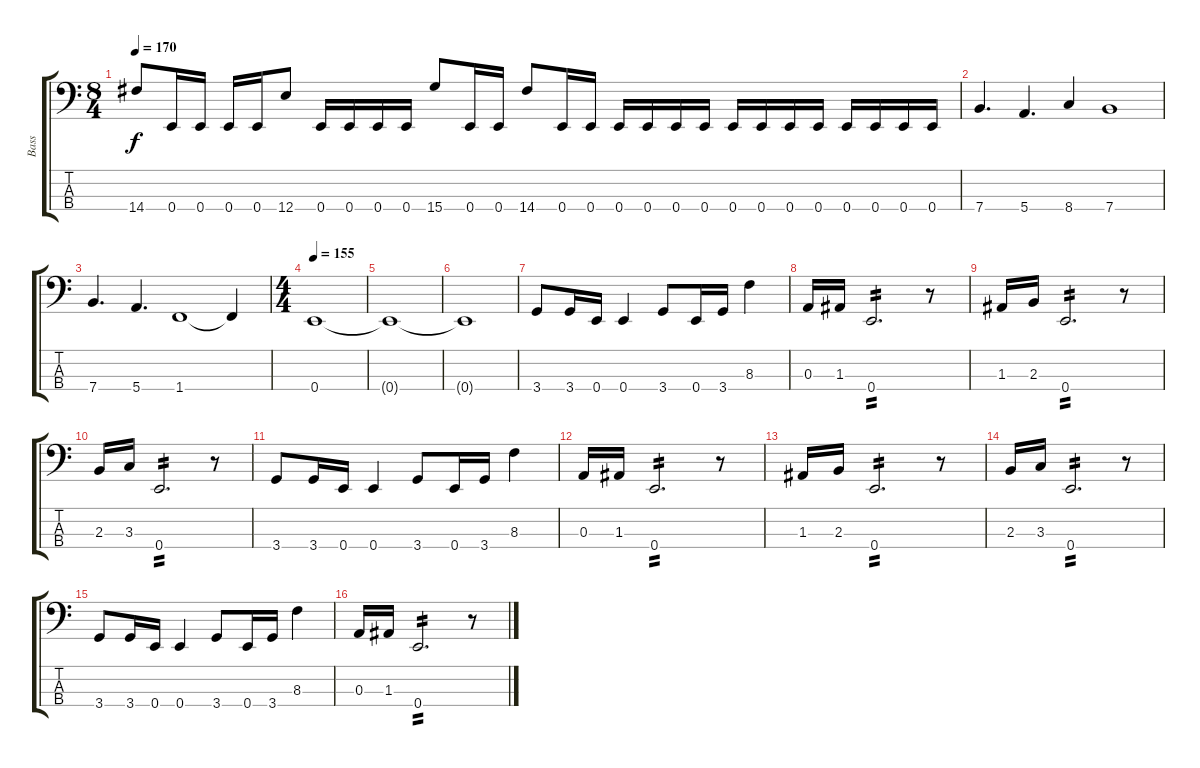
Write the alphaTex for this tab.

\track ("Bass" "Bass") {instrument electricbasspick}
\staff {score tabs}
\tuning (G2 D2 A1 E1) {hide}
\ts (8 4)
\tempo 170
\clef f4
\ks c
14.4.8{dy f} 0.4.16 0.4.16 0.4.16 0.4.16 12.4.8 0.4.16 0.4.16 0.4.16 0.4.16 15.4.8 0.4.16 0.4.16 14.4.8 0.4.16 0.4.16 0.4.16 0.4.16 0.4.16 0.4.16 0.4.16 0.4.16 0.4.16 0.4.16 0.4.16 0.4.16 0.4.16 0.4.16 |
7.4.4{d} 5.4.4{d} 8.4.4 7.4.1 |
7.4.4{d} 5.4.4{d} 1.4.1 1.4{t}.4 |
\ts (4 4)
\tempo 155
0.4.1 |
0.4{t}.1 |
0.4{t}.1 |
3.4.8 3.4.16 0.4.16 0.4.4 3.4.8 0.4.16 3.4.16 8.3.4 |
0.3.16 1.3.16 0.4.2{d tp 2} r.8 |
1.3.16 2.3.16 0.4.2{d tp 2} r.8 |
2.3.16 3.3.16 0.4.2{d tp 2} r.8 |
3.4.8 3.4.16 0.4.16 0.4.4 3.4.8 0.4.16 3.4.16 8.3.4 |
0.3.16 1.3.16 0.4.2{d tp 2} r.8 |
1.3.16 2.3.16 0.4.2{d tp 2} r.8 |
2.3.16 3.3.16 0.4.2{d tp 2} r.8 |
3.4.8 3.4.16 0.4.16 0.4.4 3.4.8 0.4.16 3.4.16 8.3.4 |
0.3.16 1.3.16 0.4.2{d tp 2} r.8
